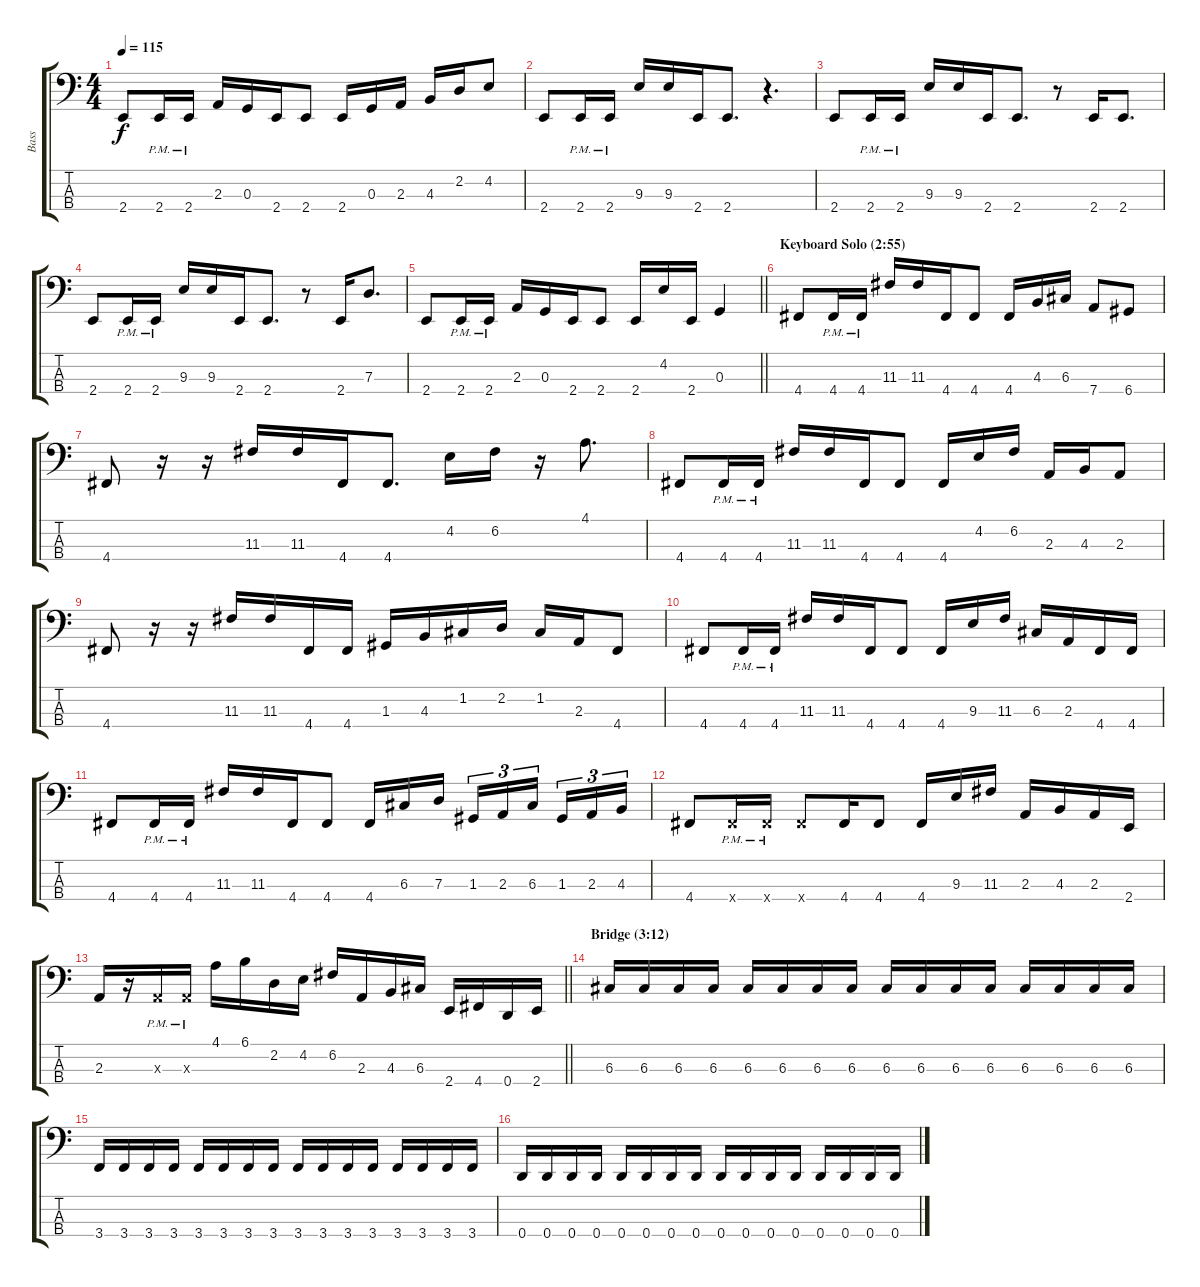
\track ("Bass" "Bass") {instrument electricbassfinger}
\staff {score tabs}
\tuning (F2 C2 G1 D1) {hide}
\ts (4 4)
\tempo 115
\clef f4
\ks c
2.4.8{dy f} 2.4{pm}.16 2.4{pm}.16 2.3.16 0.3.16 2.4.16 2.4.8 2.4.16 0.3.16 2.3.16 4.3.16 2.2.16 4.2.8 |
2.4.8{volume 14 balance 8 instrument slapbass1} 2.4{pm}.16 2.4{pm}.16 9.3.16 9.3.16 2.4.16 2.4.8{d} r.4{d} |
2.4.8 2.4{pm}.16 2.4{pm}.16 9.3.16 9.3.16 2.4.16 2.4.8{d} r.8 2.4.16 2.4.8{d} |
2.4.8 2.4{pm}.16 2.4{pm}.16 9.3.16 9.3.16 2.4.16 2.4.8{d} r.8 2.4.16 7.3.8{d} |
\barLineRight lightlight
2.4.8 2.4{pm}.16 2.4{pm}.16 2.3.16 0.3.16 2.4.16 2.4.8 2.4.16 4.2.16 2.4.16 0.3.4 |
\section ("" "Keyboard Solo (2:55)")
4.4.8{volume 16 balance 8 instrument slapbass1} 4.4{pm}.16 4.4{pm}.16 11.3.16 11.3.16 4.4.16 4.4.8 4.4.16 4.3.16 6.3.16 7.4.8 6.4.8 |
4.4.8 r.16 r.16 11.3.16 11.3.16 4.4.16 4.4.8{d} 4.2.16 6.2.16 r.16 4.1.8{d} |
4.4.8 4.4{pm}.16 4.4{pm}.16 11.3.16 11.3.16 4.4.16 4.4.8 4.4.16 4.2.16 6.2.16 2.3.16 4.3.16 2.3.8 |
4.4.8 r.16 r.16 11.3.16 11.3.16 4.4.16 4.4.16 1.3.16 4.3.16 1.2.16 2.2.16 1.2.16 2.3.16 4.4.8 |
4.4.8{volume 16 balance 8 instrument slapbass1} 4.4{pm}.16 4.4{pm}.16 11.3.16 11.3.16 4.4.16 4.4.8 4.4.16 9.3.16 11.3.16 6.3.16 2.3.16 4.4.16 4.4.16 |
4.4.8 4.4{pm}.16 4.4{pm}.16 11.3.16 11.3.16 4.4.16 4.4.8 4.4.16 6.3.16 7.3.16 1.3.16{tu (3 2)} 2.3.16{tu (3 2)} 6.3.16{tu (3 2) beam splitsecondary} 1.3.16{tu (3 2)} 2.3.16{tu (3 2)} 4.3.16{tu (3 2)} |
4.4.8 4.4{pm x}.16 4.4{pm x}.16 4.4{x}.8 4.4.16 4.4.8 4.4.16 9.3.16 11.3.16 2.3.16 4.3.16 2.3.16 2.4.16 |
\barLineRight lightlight
2.3.16 r.16 2.3{pm x}.16 2.3{pm x}.16 4.1.16 6.1.16 2.2.16 4.2.16 6.2.16 2.3.16 4.3.16 6.3.16 2.4.16 4.4.16 0.4.16 2.4.16 |
\section ("" "Bridge (3:12)")
6.3.16{instrument electricbassfinger} 6.3.16 6.3.16 6.3.16 6.3.16 6.3.16 6.3.16 6.3.16 6.3.16 6.3.16 6.3.16 6.3.16 6.3.16 6.3.16 6.3.16 6.3.16 |
3.4.16 3.4.16 3.4.16 3.4.16 3.4.16 3.4.16 3.4.16 3.4.16 3.4.16 3.4.16 3.4.16 3.4.16 3.4.16 3.4.16 3.4.16 3.4.16 |
0.4.16 0.4.16 0.4.16 0.4.16 0.4.16 0.4.16 0.4.16 0.4.16 0.4.16 0.4.16 0.4.16 0.4.16 0.4.16 0.4.16 0.4.16 0.4.16
